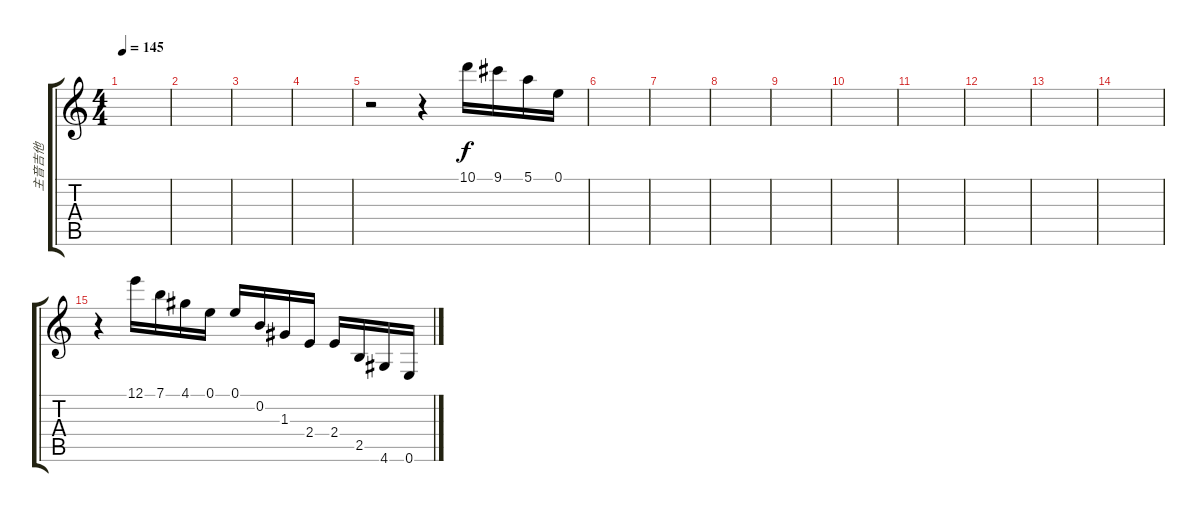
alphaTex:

\track ("主音吉他" "主音吉他") {instrument overdrivenguitar}
\staff {score tabs}
\tuning (E4 B3 G3 D3 A2 E2) {hide}
\ts (4 4)
\tempo 145
\clef g2
\ks c
|
|
|
|
r.2 r.4 10.1.16 9.1.16 5.1.16 0.1.16 |
|
|
|
|
|
|
|
|
|
r.4 12.1.16 7.1.16 4.1.16 0.1.16 0.1.16 0.2.16 1.3.16 2.4.16 2.4.16 2.5.16 4.6.16 0.6.16
